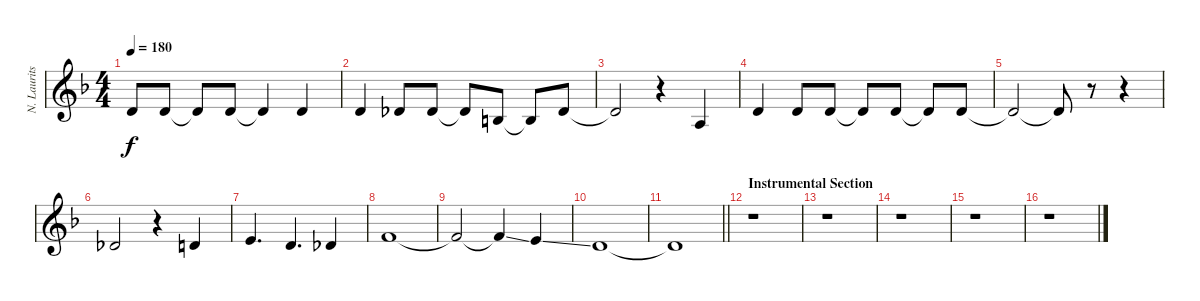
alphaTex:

\track ("N. Lauritsen (Lead Vocals)" "N. Laurits") {instrument violin}
\staff {score}
\tuning (E4 B3 G3 D3 A2 E2) {hide}
\ts (4 4)
\tempo 180
\clef g2
\ks dminor
7.3.8{dy f} 7.3.8 7.3{t}.8 7.3.8 7.3{t}.4 7.3.4 |
7.3.4 6.3.8 6.3.8 6.3{t}.8 4.3.8 4.3{t}.8 6.3.8 |
6.3{t}.2 r.4 7.4.4 |
7.3.4 7.3.8 7.3.8 7.3{t}.8 7.3.8 7.3{t}.8 7.3.8 |
7.3{t}.2 7.3{t}.8 r.8 r.4 |
6.3.2 r.4 7.3.4 |
9.3.4{d} 7.3.4{d} 6.3.4 |
10.3.1 |
10.3{t}.2 10.3{ss t}.4 9.3{ss}.4 |
7.3.1{volume 0} |
\barLineRight lightlight
7.3{t}.1 |
\section ("" "Instrumental Section")
r.1 |
r.1 |
r.1 |
r.1 |
r.1
